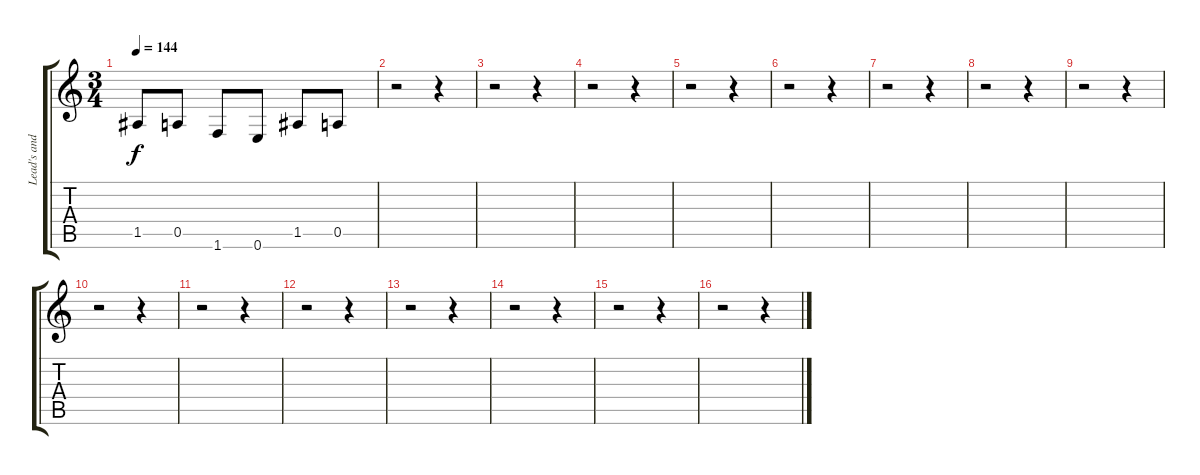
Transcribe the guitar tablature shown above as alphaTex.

\track ("Lead's and Fills." "Lead's and") {instrument distortionguitar}
\staff {score tabs}
\tuning (E4 B3 G3 D3 A2 E2) {hide}
\ts (3 4)
\tempo 144
\clef g2
\ks c
1.5.8{dy f} 0.5.8 1.6.8 0.6.8 1.5.8 0.5.8 |
r.2 r.4 |
r.2 r.4 |
r.2 r.4 |
r.2 r.4 |
r.2 r.4 |
r.2 r.4 |
r.2 r.4 |
r.2 r.4 |
r.2 r.4 |
r.2 r.4 |
r.2 r.4 |
r.2 r.4 |
r.2 r.4 |
r.2 r.4 |
r.2 r.4
